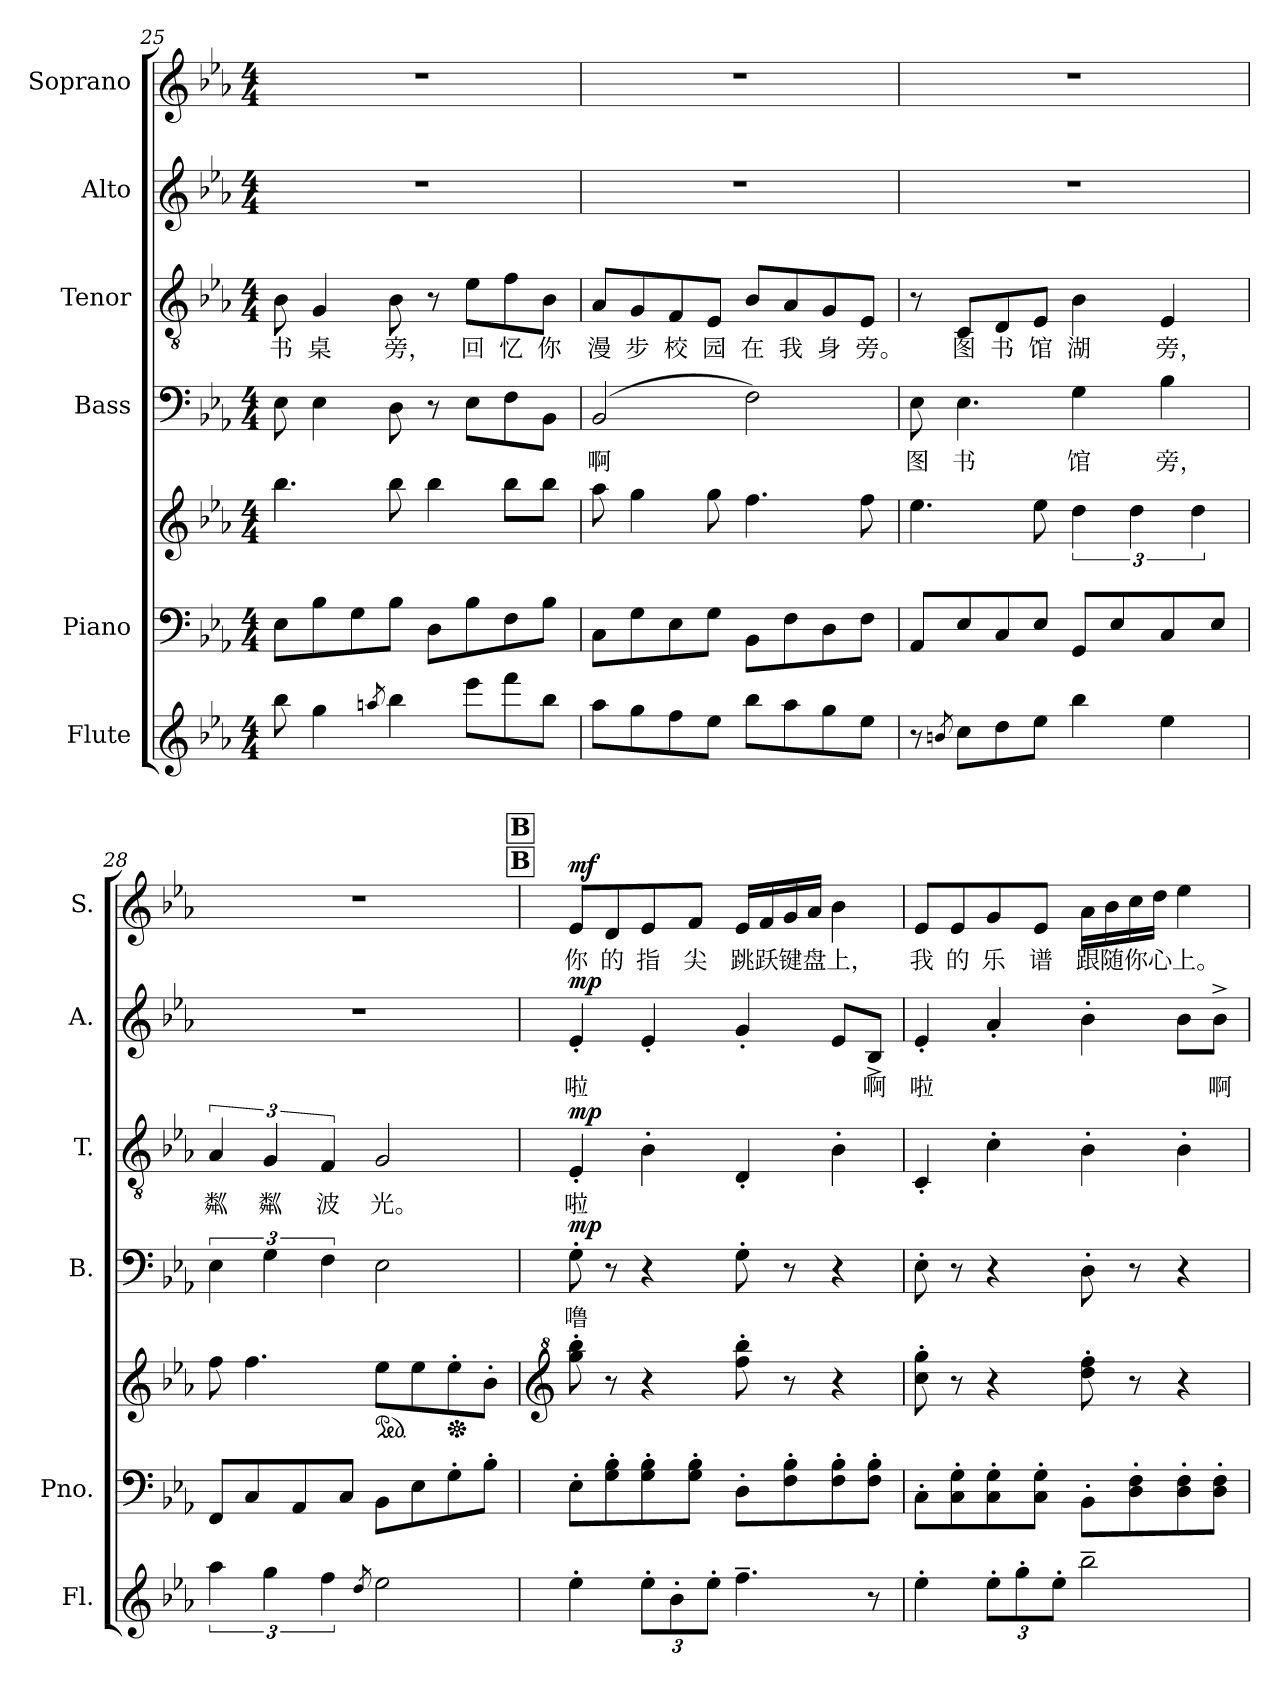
**kern	**kern	**kern	**kern	**text	**dynam	**kern	**text	**dynam	**kern	**text	**dynam	**kern	**text	**dynam
*part6	*part5	*part5	*part4	*part4	*part4	*part3	*part3	*part3	*part2	*part2	*part2	*part1	*part1	*part1
*staff7	*staff6	*staff5	*staff4	*staff4	*staff4	*staff3	*staff3	*staff3	*staff2	*staff2	*staff2	*staff1	*staff1	*staff1
*I"Flute	*I"Piano	*	*I"Bass	*	*	*I"Tenor	*	*	*I"Alto	*	*	*I"Soprano	*	*
*I'Fl.	*I'Pno.	*	*I'B.	*	*	*I'T.	*	*	*I'A.	*	*	*I'S.	*	*
!!LO:PB:g=z
*clefG2	*clefF4	*clefG2	*clefF4	*	*	*clefGv2	*	*	*clefG2	*	*	*clefG2	*	*
*k[b-e-a-]	*k[b-e-a-]	*k[b-e-a-]	*k[b-e-a-]	*	*	*k[b-e-a-]	*	*	*k[b-e-a-]	*	*	*k[b-e-a-]	*	*
*M4/4	*M4/4	*M4/4	*M4/4	*	*	*M4/4	*	*	*M4/4	*	*	*M4/4	*	*
=25	=25	=25	=25	=25	=25	=25	=25	=25	=25	=25	=25	=25	=25	=25
!	!	!	!	!	!	!	!LO:LY:b	!	!	!	!	!	!	!
8bb-\	8E-\L	4.bb-\	8E-\	.	.	8B-\	书	.	1r	.	.	1r	.	.
!	!	!	!	!	!	!	!LO:LY:b	!	!	!	!	!	!	!
4gg\	8B-\	.	4E-\	.	.	4G/	桌	.	.	.	.	.	.	.
.	8G\	.	.	.	.	.	.	.	.	.	.	.	.	.
8qaan/	.	.	.	.	.	.	.	.	.	.	.	.	.	.
!	!	!	!	!	!	!	!LO:LY:b	!	!	!	!	!	!	!
4bb-\	8B-\J	8bb-\	8D\	.	.	8B-\	旁，	.	.	.	.	.	.	.
.	8D\L	4bb-\	8r	.	.	8r	.	.	.	.	.	.	.	.
!	!	!	!	!	!	!	!LO:LY:b	!	!	!	!	!	!	!
8eee-\L	8B-\	.	8E-\L	.	.	8e-\L	回	.	.	.	.	.	.	.
!	!	!	!	!	!	!	!LO:LY:b	!	!	!	!	!	!	!
8fff\	8F\	8bb-\L	8F\	.	.	8f\	忆	.	.	.	.	.	.	.
!	!	!	!	!	!	!	!LO:LY:b	!	!	!	!	!	!	!
8bb-\J	8B-\J	8bb-\J	8BB-\J	.	.	8B-\J	你	.	.	.	.	.	.	.
=26	=26	=26	=26	=26	=26	=26	=26	=26	=26	=26	=26	=26	=26	=26
!	!	!	!	!LO:LY:b	!	!	!LO:LY:b	!	!	!	!	!	!	!
8aa-\L	8C\L	8aa-\	(2BB-/	啊	.	8A-/L	漫	.	1r	.	.	1r	.	.
!	!	!	!	!	!	!	!LO:LY:b	!	!	!	!	!	!	!
8gg\	8G\	4gg\	.	.	.	8G/	步	.	.	.	.	.	.	.
!	!	!	!	!	!	!	!LO:LY:b	!	!	!	!	!	!	!
8ff\	8E-\	.	.	.	.	8F/	校	.	.	.	.	.	.	.
!	!	!	!	!	!	!	!LO:LY:b	!	!	!	!	!	!	!
8ee-\J	8G\J	8gg\	.	.	.	8E-/J	园	.	.	.	.	.	.	.
!	!	!	!	!	!	!	!LO:LY:b	!	!	!	!	!	!	!
8bb-\L	8BB-\L	4.ff\	2F\)	.	.	8B-/L	在	.	.	.	.	.	.	.
!	!	!	!	!	!	!	!LO:LY:b	!	!	!	!	!	!	!
8aa-\	8F\	.	.	.	.	8A-/	我	.	.	.	.	.	.	.
!	!	!	!	!	!	!	!LO:LY:b	!	!	!	!	!	!	!
8gg\	8D\	.	.	.	.	8G/	身	.	.	.	.	.	.	.
!	!	!	!	!	!	!	!LO:LY:b	!	!	!	!	!	!	!
8ee-\J	8F\J	8ff\	.	.	.	8E-/J	旁。	.	.	.	.	.	.	.
=27	=27	=27	=27	=27	=27	=27	=27	=27	=27	=27	=27	=27	=27	=27
!	!	!	!	!LO:LY:b	!	!	!	!	!	!	!	!	!	!
8r	8AA-/L	4.ee-\	8E-\	图	.	8r	.	.	1r	.	.	1r	.	.
8qbn/	.	.	.	.	.	.	.	.	.	.	.	.	.	.
!	!	!	!	!LO:LY:b	!	!	!LO:LY:b	!	!	!	!	!	!	!
8cc\L	8E-/	.	4.E-\	书	.	8C/L	图	.	.	.	.	.	.	.
!	!	!	!	!	!	!	!LO:LY:b	!	!	!	!	!	!	!
8dd\	8C/	.	.	.	.	8D/	书	.	.	.	.	.	.	.
!	!	!	!	!	!	!	!LO:LY:b	!	!	!	!	!	!	!
8ee-\J	8E-/J	8ee-\	.	.	.	8E-/J	馆	.	.	.	.	.	.	.
!	!	!	!	!LO:LY:b	!	!	!LO:LY:b	!	!	!	!	!	!	!
4bb-\	8GG/L	6dd\	4G\	馆	.	4B-\	湖	.	.	.	.	.	.	.
.	8E-/	.	.	.	.	.	.	.	.	.	.	.	.	.
.	.	6dd\	.	.	.	.	.	.	.	.	.	.	.	.
!	!	!	!	!LO:LY:b	!	!	!LO:LY:b	!	!	!	!	!	!	!
4ee-\	8C/	.	4B-\	旁，	.	4E-/	旁，	.	.	.	.	.	.	.
.	.	6dd\	.	.	.	.	.	.	.	.	.	.	.	.
.	8E-/J	.	.	.	.	.	.	.	.	.	.	.	.	.
=28	=28	=28	=28	=28	=28	=28	=28	=28	=28	=28	=28	=28	=28	=28
!	!	!	!	!	!	!	!LO:LY:b	!	!	!	!	!	!	!
6aa-\	8FF/L	8ff\	6E-\	.	.	6A-/	粼	.	1r	.	.	1r	.	.
.	8C/	4.ff\	.	.	.	.	.	.	.	.	.	.	.	.
!	!	!	!	!	!	!	!LO:LY:b	!	!	!	!	!	!	!
6gg\	.	.	6G\	.	.	6G/	粼	.	.	.	.	.	.	.
.	8AA-/	.	.	.	.	.	.	.	.	.	.	.	.	.
!	!	!	!	!	!	!	!LO:LY:b	!	!	!	!	!	!	!
6ff\	.	.	6F\	.	.	6F/	波	.	.	.	.	.	.	.
.	8C/J	.	.	.	.	.	.	.	.	.	.	.	.	.
8qdd/	.	.	.	.	.	.	.	.	.	.	.	.	.	.
*	*	*ped	*	*	*	*	*	*	*	*	*	*	*	*
!	!	!	!	!	!	!	!LO:LY:b	!	!	!	!	!	!	!
2ee-\	8BB-\L	8ee-\L	2E-\	.	.	2G/	光。	.	.	.	.	.	.	.
.	8E-\	8ee-\	.	.	.	.	.	.	.	.	.	.	.	.
*	*	*Xped	*	*	*	*	*	*	*	*	*	*	*	*
.	8G'\	8ee-'\	.	.	.	.	.	.	.	.	.	.	.	.
.	8B-'\J	8b-'\J	.	.	.	.	.	.	.	.	.	.	.	.
!!LO:LB:g=z
!!LO:REH:place=s1:a:B:fs=14:t=B
!!LO:REH:place=s5:a:B:fs=14:t=B
=29	=29	=29	=29	=29	=29	=29	=29	=29	=29	=29	=29	=29	=29	=29
*	*	*clefG^2	*	*	*	*	*	*	*	*	*	*	*	*
!	!	!	!	!LO:LY:b	!LO:DY:b	!	!LO:LY:b	!LO:DY:b	!	!LO:LY:b	!LO:DY:b	!	!LO:LY:b	!LO:DY:b
4ee-'\	8E-'\L	8ggg\' 8bbb-\'	8G'\	噜	mp	4E-'/	啦	mp	4e-'/	啦	mp	8e-/L	你	mf
!	!	!	!	!	!	!	!	!	!	!	!	!	!LO:LY:b	!
.	8G\' 8B-\'	8r	8r	.	.	.	.	.	.	.	.	8d/	的	.
*Xbrackettup	*	*	*	*	*	*	*	*	*	*	*	*	*	*
!	!	!	!	!	!	!	!	!	!	!	!	!	!LO:LY:b	!
12ee-'\L	8G\' 8B-\'	4r	4r	.	.	4B-'\	.	.	4e-'/	.	.	8e-/	指	.
12b-'\	.	.	.	.	.	.	.	.	.	.	.	.	.	.
!	!	!	!	!	!	!	!	!	!	!	!	!	!LO:LY:b	!
.	8G\' 8B-\'J	.	.	.	.	.	.	.	.	.	.	8f/J	尖	.
12ee-'\J	.	.	.	.	.	.	.	.	.	.	.	.	.	.
!	!	!	!	!	!	!	!	!	!	!	!	!	!LO:LY:b	!
4.ff~\	8D'\L	8fff\' 8bbb-\'	8G'\	.	.	4D'/	.	.	4g'/	.	.	16e-/LL	跳	.
!	!	!	!	!	!	!	!	!	!	!	!	!	!LO:LY:b	!
.	.	.	.	.	.	.	.	.	.	.	.	16f/	跃	.
!	!	!	!	!	!	!	!	!	!	!	!	!	!LO:LY:b	!
.	8F\' 8B-\'	8r	8r	.	.	.	.	.	.	.	.	16g/	键	.
!	!	!	!	!	!	!	!	!	!	!	!	!	!LO:LY:b	!
.	.	.	.	.	.	.	.	.	.	.	.	16a-/JJ	盘	.
!	!	!	!	!	!	!	!	!	!	!	!	!	!LO:LY:b	!
.	8F\' 8B-\'	4r	4r	.	.	4B-'\	.	.	8e-/L	.	.	4b-\	上，	.
!	!	!	!	!	!	!	!	!	!	!LO:LY:b	!	!	!	!
8r	8F\' 8B-\'J	.	.	.	.	.	.	.	8B-^/J	啊	.	.	.	.
=30	=30	=30	=30	=30	=30	=30	=30	=30	=30	=30	=30	=30	=30	=30
!	!	!	!	!	!	!	!	!	!	!LO:LY:b	!	!	!LO:LY:b	!
4ee-'\	8C'\L	8ccc\' 8ggg\'	8E-'\	.	.	4C'/	.	.	4e-'/	啦	.	8e-/L	我	.
!	!	!	!	!	!	!	!	!	!	!	!	!	!LO:LY:b	!
.	8C\' 8G\'	8r	8r	.	.	.	.	.	.	.	.	8e-/	的	.
!	!	!	!	!	!	!	!	!	!	!	!	!	!LO:LY:b	!
12ee-'\L	8C\' 8G\'	4r	4r	.	.	4c'\	.	.	4a-'/	.	.	8g/	乐	.
12gg'\	.	.	.	.	.	.	.	.	.	.	.	.	.	.
!	!	!	!	!	!	!	!	!	!	!	!	!	!LO:LY:b	!
.	8C\' 8G\'J	.	.	.	.	.	.	.	.	.	.	8e-/J	谱	.
12ee-'\J	.	.	.	.	.	.	.	.	.	.	.	.	.	.
!	!	!	!	!	!	!	!	!	!	!	!	!	!LO:LY:b	!
2bb-~\	8BB-'\L	8ddd\' 8fff\'	8D'\	.	.	4B-'\	.	.	4b-'\	.	.	16a-\LL	跟	.
!	!	!	!	!	!	!	!	!	!	!	!	!	!LO:LY:b	!
.	.	.	.	.	.	.	.	.	.	.	.	16b-\	随	.
!	!	!	!	!	!	!	!	!	!	!	!	!	!LO:LY:b	!
.	8D\' 8F\'	8r	8r	.	.	.	.	.	.	.	.	16cc\	你	.
!	!	!	!	!	!	!	!	!	!	!	!	!	!LO:LY:b	!
.	.	.	.	.	.	.	.	.	.	.	.	16dd\JJ	心	.
!	!	!	!	!	!	!	!	!	!	!	!	!	!LO:LY:b	!
.	8D\' 8F\'	4r	4r	.	.	4B-'\	.	.	8b-\L	.	.	4ee-\	上。	.
!	!	!	!	!	!	!	!	!	!	!LO:LY:b	!	!	!	!
.	8D\' 8F\'J	.	.	.	.	.	.	.	8b-^\J	啊	.	.	.	.
=	=	=	=	=	=	=	=	=	=	=	=	=	=	=
*-	*-	*-	*-	*-	*-	*-	*-	*-	*-	*-	*-	*-	*-	*-
